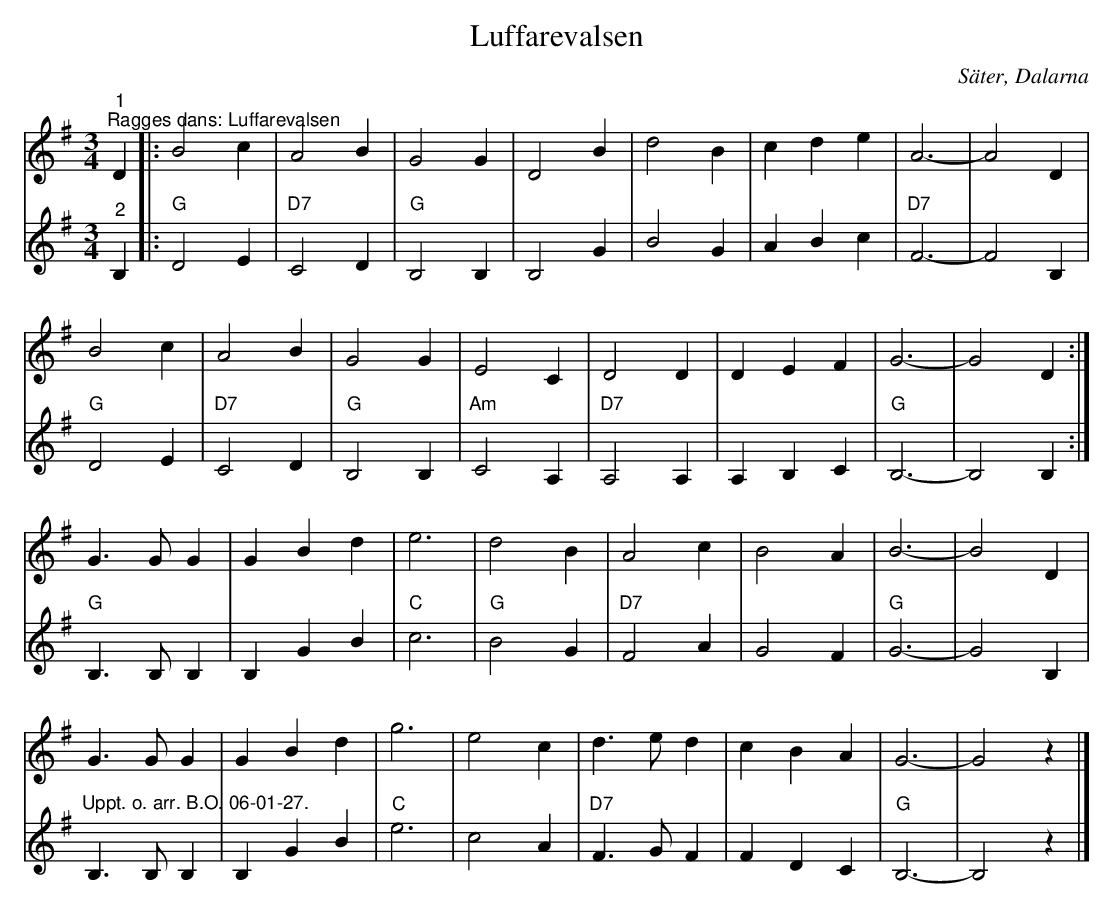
X:1
T:Luffarevalsen
O:Säter, Dalarna
L:1/4
M:3/4
K:G
V:1
"^1""^Ragges dans: Luffarevalsen" D |: B2 c | A2 B | G2 G | D2 B | d2 B | c d e | A3- | A2 D |
B2 c | A2 B | G2 G | E2 C | D2 D | D E F | G3- | G2 D :|
G3/2 G/ G | G B d | e3 | d2 B | A2 c | B2 A | B3- | B2 D |
G3/2 G/ G | G B d | g3 | e2 c | d3/2 e/ d | c B A | G3- | G2 z |]
V:2
"^2" B, |:"G" D2 E |"D7" C2 D |"G" B,2 B, | B,2 G | B2 G | A B c |"D7" F3- | F2 B, |"G" D2 E |
"D7" C2 D |"G" B,2 B, |"Am" C2 A, |"D7" A,2 A, | A, B, C |"G" B,3- | B,2 B, :|
"G" B,3/2 B,/ B, | B, G B |"C" c3 |"G" B2 G |"D7" F2 A | G2 F |"G" G3- | G2 B, |
"^Uppt. o. arr. B.O. 06-01-27." B,3/2 B,/ B, | B, G B |"C" e3 | c2 A |"D7" F3/2 G/ F | F D C | "G" B,3- | B,2 z |]
